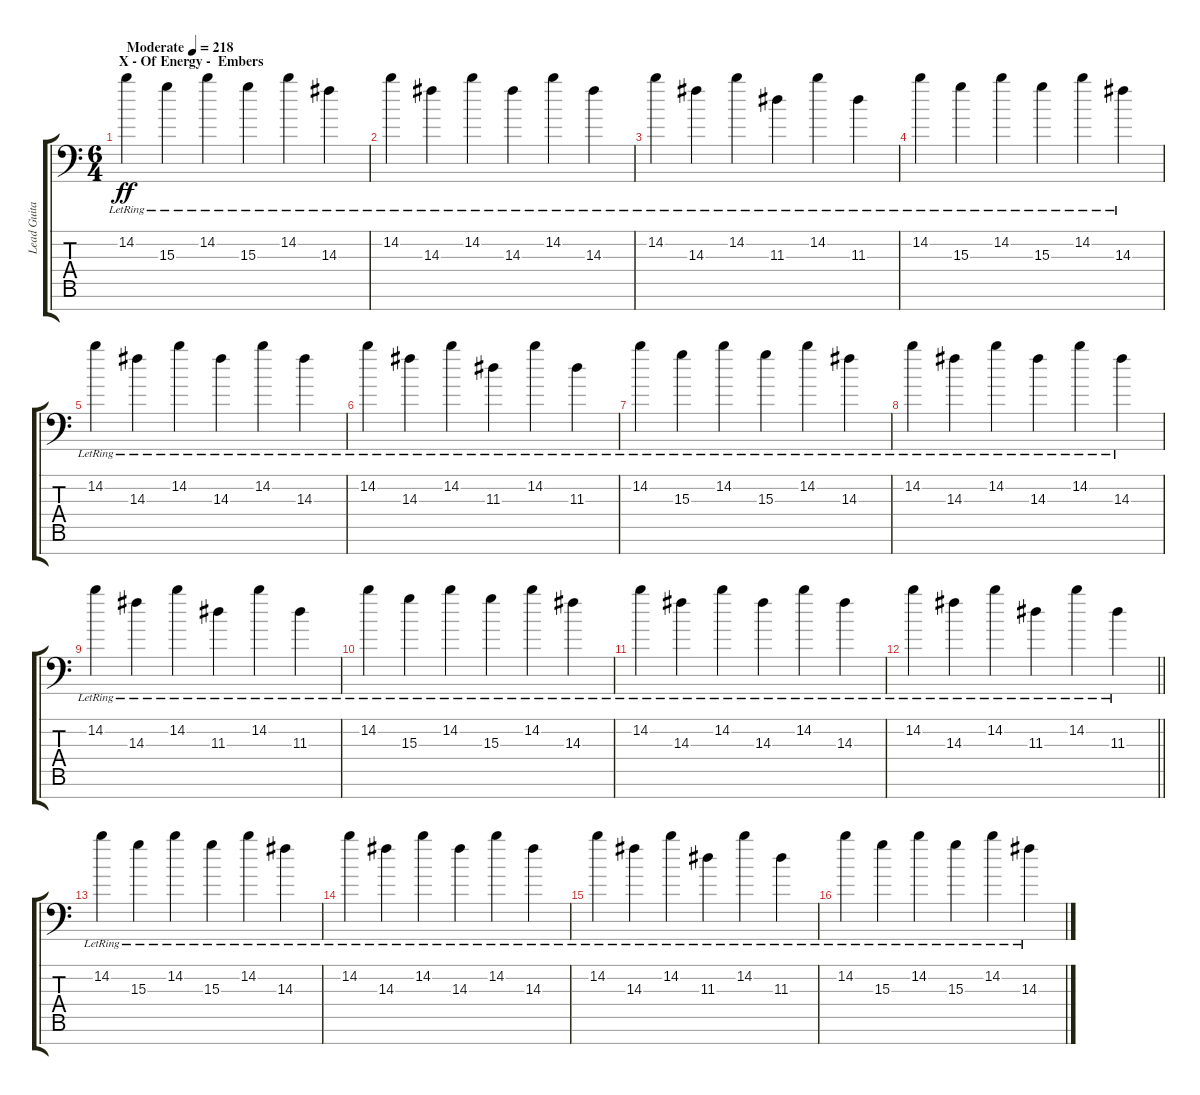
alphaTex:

\track ("Lead Guitar #1" "Lead Guita") {instrument electricguitarjazz}
\staff {score tabs}
\tuning (D4 A3 E3 D3 A2 E2 A1) {hide}
\ts (6 4)
\section ("" "X - Of Energy -  Embers")
\tempo (218 "Moderate")
\clef f4
\ks c
14.2{lr}.4{dy ff instrument electricguitarjazz} 15.3{lr}.4 14.2{lr}.4 15.3{lr}.4 14.2{lr}.4 14.3{lr}.4 |
14.2{lr}.4 14.3{lr}.4 14.2{lr}.4 14.3{lr}.4 14.2{lr}.4 14.3{lr}.4 |
14.2{lr}.4 14.3{lr}.4 14.2{lr}.4 11.3{lr}.4 14.2{lr}.4 11.3{lr}.4 |
14.2{lr}.4 15.3{lr}.4 14.2{lr}.4 15.3{lr}.4 14.2{lr}.4 14.3{lr}.4 |
14.2{lr}.4 14.3{lr}.4 14.2{lr}.4 14.3{lr}.4 14.2{lr}.4 14.3{lr}.4 |
14.2{lr}.4 14.3{lr}.4 14.2{lr}.4 11.3{lr}.4 14.2{lr}.4 11.3{lr}.4 |
14.2{lr}.4 15.3{lr}.4 14.2{lr}.4 15.3{lr}.4 14.2{lr}.4 14.3{lr}.4 |
14.2{lr}.4 14.3{lr}.4 14.2{lr}.4 14.3{lr}.4 14.2{lr}.4 14.3{lr}.4 |
14.2{lr}.4 14.3{lr}.4 14.2{lr}.4 11.3{lr}.4 14.2{lr}.4 11.3{lr}.4 |
14.2{lr}.4 15.3{lr}.4 14.2{lr}.4 15.3{lr}.4 14.2{lr}.4 14.3{lr}.4 |
14.2{lr}.4 14.3{lr}.4 14.2{lr}.4 14.3{lr}.4 14.2{lr}.4 14.3{lr}.4 |
\barLineRight lightlight
14.2{lr}.4 14.3{lr}.4 14.2{lr}.4 11.3{lr}.4 14.2{lr}.4 11.3{lr}.4 |
\section ("" "")
14.2{lr}.4 15.3{lr}.4 14.2{lr}.4 15.3{lr}.4 14.2{lr}.4 14.3{lr}.4 |
14.2{lr}.4 14.3{lr}.4 14.2{lr}.4 14.3{lr}.4 14.2{lr}.4 14.3{lr}.4 |
14.2{lr}.4 14.3{lr}.4 14.2{lr}.4 11.3{lr}.4 14.2{lr}.4 11.3{lr}.4 |
14.2{lr}.4 15.3{lr}.4 14.2{lr}.4 15.3{lr}.4 14.2{lr}.4 14.3{lr}.4
